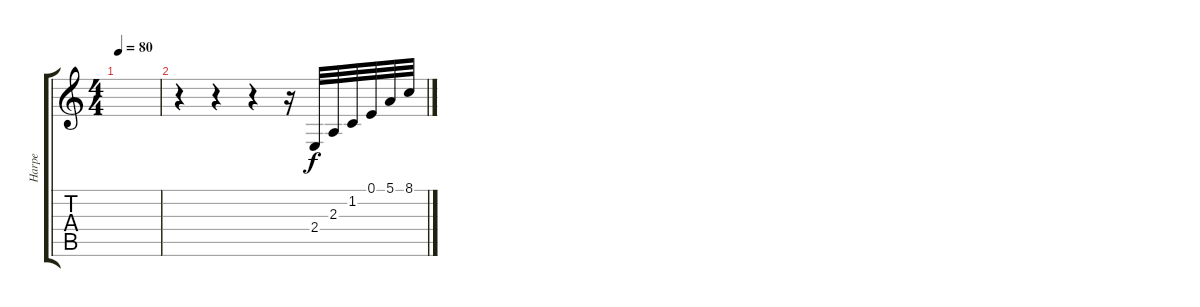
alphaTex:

\track ("Harpe" "Harpe") {instrument celesta}
\staff {score tabs}
\tuning (E4 B3 G3 D3 A2 E2) {hide}
\ts (4 4)
\tempo 80
\clef g2
\ks c
|
r.4 r.4 r.4 r.16 2.4.32 2.3.32 1.2.32 0.1.32 5.1.32 8.1.32
